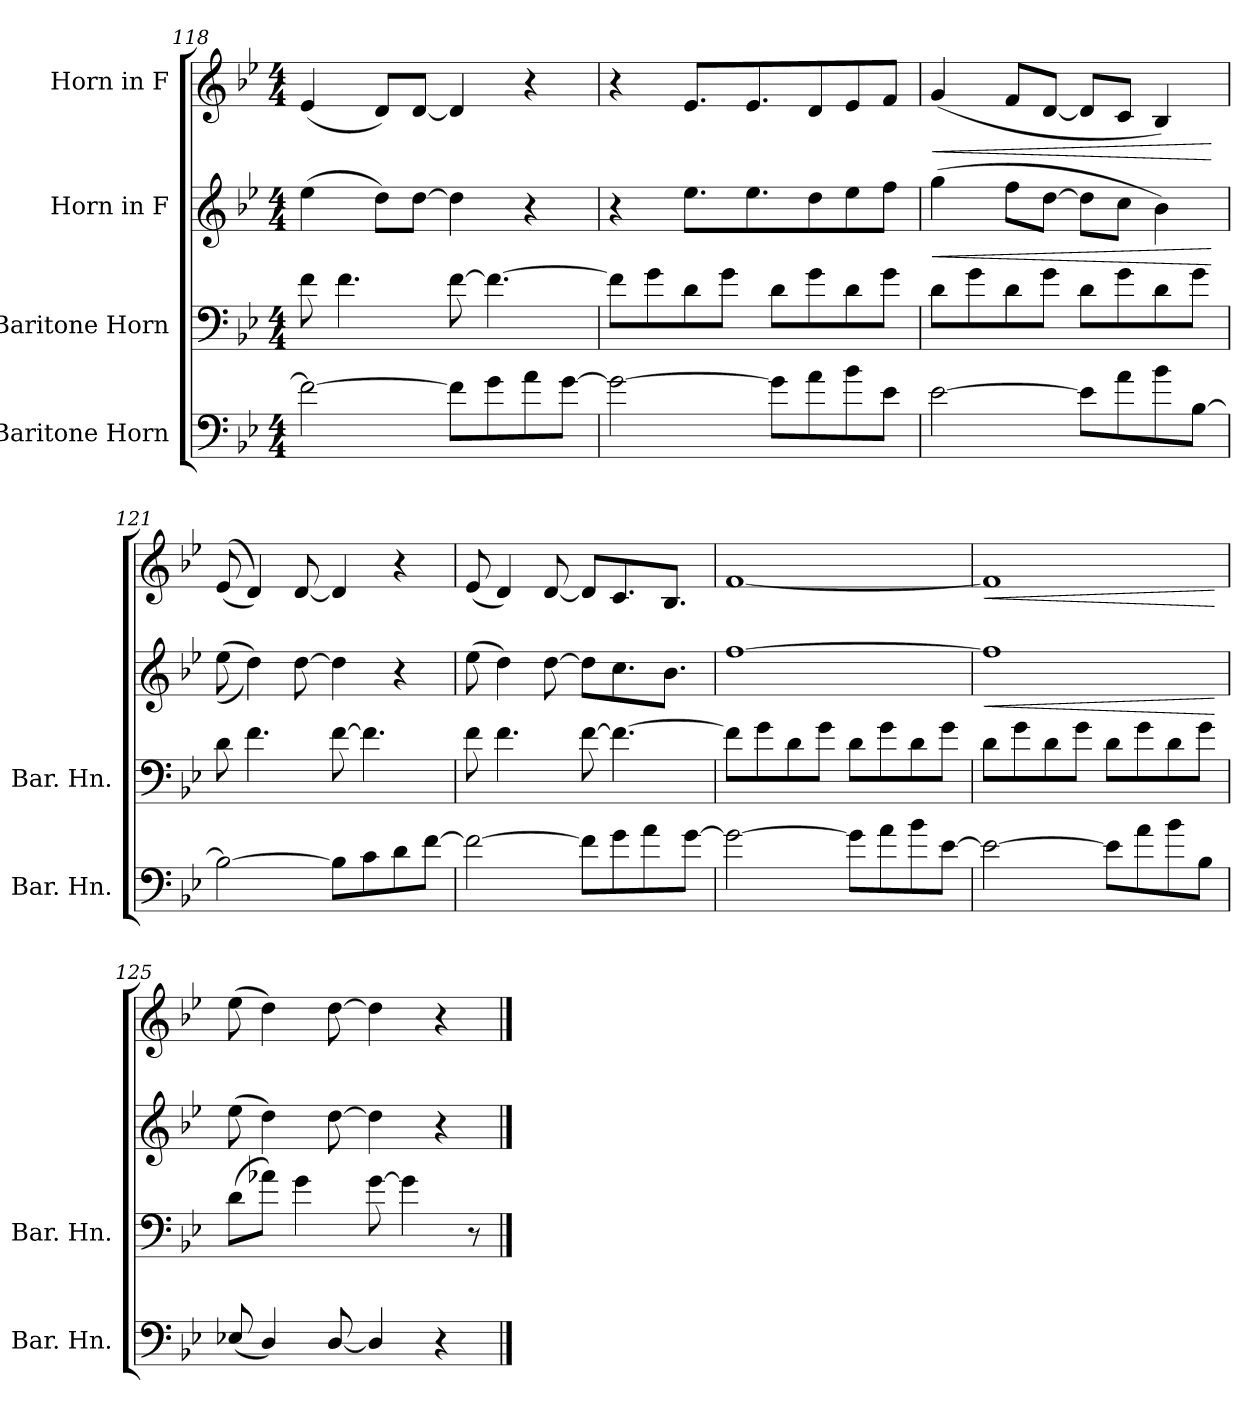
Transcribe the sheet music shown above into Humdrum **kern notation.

**kern	**kern	**kern	**dynam	**kern	**dynam
*part4	*part3	*part2	*part2	*part1	*part1
*staff4	*staff3	*staff2	*staff2	*staff1	*staff1
*I"Baritone Horn	*I"Baritone Horn	*I"Horn in F	*	*I"Horn in F	*
*I'Bar. Hn.	*I'Bar. Hn.	*	*	*	*
!!LO:LB:g=z
*clefF4	*clefF4	*clefG2	*	*clefG2	*
*ITrd4c7	*ITrd4c7	*ITrd4c7	*	*ITrd4c7	*
*k[b-e-a-]	*k[b-e-a-]	*k[b-e-a-]	*	*k[b-e-a-]	*
*M4/4	*M4/4	*M4/4	*	*M4/4	*
=118	=118	=118	=118	=118	=118
2B-\_	8B-\	(4a-\	.	(4A-/	.
.	4.B-\	.	.	.	.
.	.	8g\L)	.	8G/L)	.
.	.	[8g\J	.	[8G/J	.
8B-\L]	[8B-\	4g\]	.	4G/]	.
8c\	4.B-\_	.	.	.	.
8d\	.	4r	.	4r	.
[8c\J	.	.	.	.	.
=119	=119	=119	=119	=119	=119
2c\_	8B-\L]	4r	.	4r	.
.	8c\	.	.	.	.
.	8G\	8.a-\L	.	8.A-/L	.
.	8c\J	.	.	.	.
.	.	8.a-\	.	8.A-/	.
8c\L]	8G\L	.	.	.	.
8d\	8c\	8g\	.	8G/	.
8e-\	8G\	8a-\	.	8A-/	.
8A-\J	8c\J	8b-\J	.	8B-/J	.
=120	=120	=120	=120	=120	=120
!	!	!	!LO:HP:b	!	!LO:HP:b
[2A-\	8G\L	(4cc\	<	(4c/	<
.	8c\	.	.	.	.
.	8G\	8b-\L	.	8B-/L	.
.	8c\J	[8g\J	.	[8G/J	.
8A-\L]	8G\L	8g\L]	.	8G/L]	.
8d\	8c\	8f\J	.	8F/J	.
8e-\	8G\	4e-\)	.	4E-/)	.
[8E-\J	8c\J	.	.	.	.
.	.	.	[	.	[
=121	=121	=121	=121	=121	=121
2E-\_	8G\	((8a-\	.	((8A-/	.
.	4.B-\	4g\))	.	4G/))	.
.	.	[8g\	.	[8G/	.
8E-\L]	[8B-\	4g\]	.	4G/]	.
8F\	4.B-\]	.	.	.	.
8G\	.	4r	.	4r	.
[8B-\J	.	.	.	.	.
!!LO:PB:g=z
=122	=122	=122	=122	=122	=122
2B-\_	8B-\	(8a-\	.	(8A-/	.
.	4.B-\	4g\)	.	4G/)	.
.	.	[8g\	.	[8G/	.
8B-\L]	[8B-\	8g\L]	.	8G/L]	.
8c\	4.B-\_	8.f\	.	8.F/	.
8d\	.	.	.	.	.
.	.	8.e-\J	.	8.E-/J	.
[8c\J	.	.	.	.	.
=123	=123	=123	=123	=123	=123
2c\_	8B-\L]	[1b-	.	[1B-	.
.	8c\	.	.	.	.
.	8G\	.	.	.	.
.	8c\J	.	.	.	.
8c\L]	8G\L	.	.	.	.
8d\	8c\	.	.	.	.
8e-\	8G\	.	.	.	.
[8A-\J	8c\J	.	.	.	.
=124	=124	=124	=124	=124	=124
!	!	!	!LO:HP:b	!	!LO:HP:b
2A-\_	8G\L	1b-]	<	1B-]	<
.	8c\	.	.	.	.
.	8G\	.	.	.	.
.	8c\J	.	.	.	.
8A-\L]	8G\L	.	.	.	.
8d\	8c\	.	.	.	.
8e-\	8G\	.	.	.	.
8E-\J	8c\J	.	.	.	.
.	.	.	[	.	[
=125	=125	=125	=125	=125	=125
(8AA-X/	(8G\L	(8a-\	.	(8a-\	.
4GG/)	8d-X\J)	4g\)	.	4g\)	.
.	4c\	.	.	.	.
[8GG/	.	[8g\	.	[8g\	.
4GG/]	[8c\	4g\]	.	4g\]	.
.	4c\]	.	.	.	.
4r	.	4r	.	4r	.
.	8r	.	.	.	.
==	==	==	==	==	==
*-	*-	*-	*-	*-	*-
